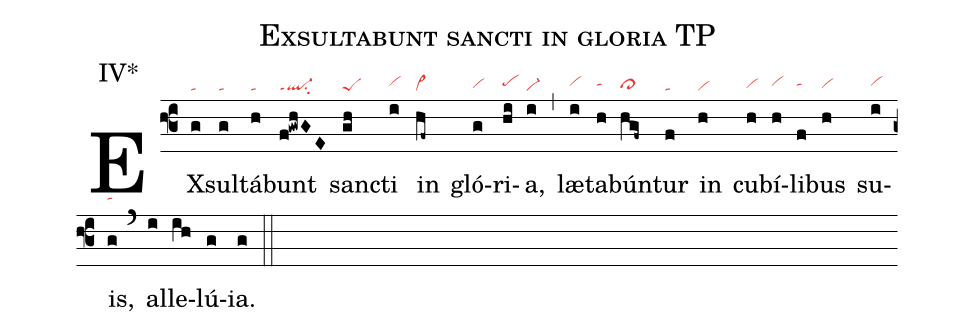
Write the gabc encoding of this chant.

name: Exsultabunt sancti in gloria TP;
annotation: IV*;
mode: 4;
nabc-lines: 1;
%%
(f3)
EX(g|ta)sul(g|ta)tá(h|ta)bunt(f!gwhGE|ql-ppt1su2) san(gh|peS)cti(i|vihh) in(hf~|vi>) gló(g|vihg)ri(hi|pehh)a,(i|vi-) (,)
læ(i|vihh)ta(h|tahh)bún(hgf~|cl>hg)tur(f|ta) in(h|vi) cu(h|vihg)bí(h|vihh)li(f|tahh)bus(h|vihg) su(i|vihh)is,(g|tahh) (`)
al(i)le(ih)lú(g)ia.(g) (::)
